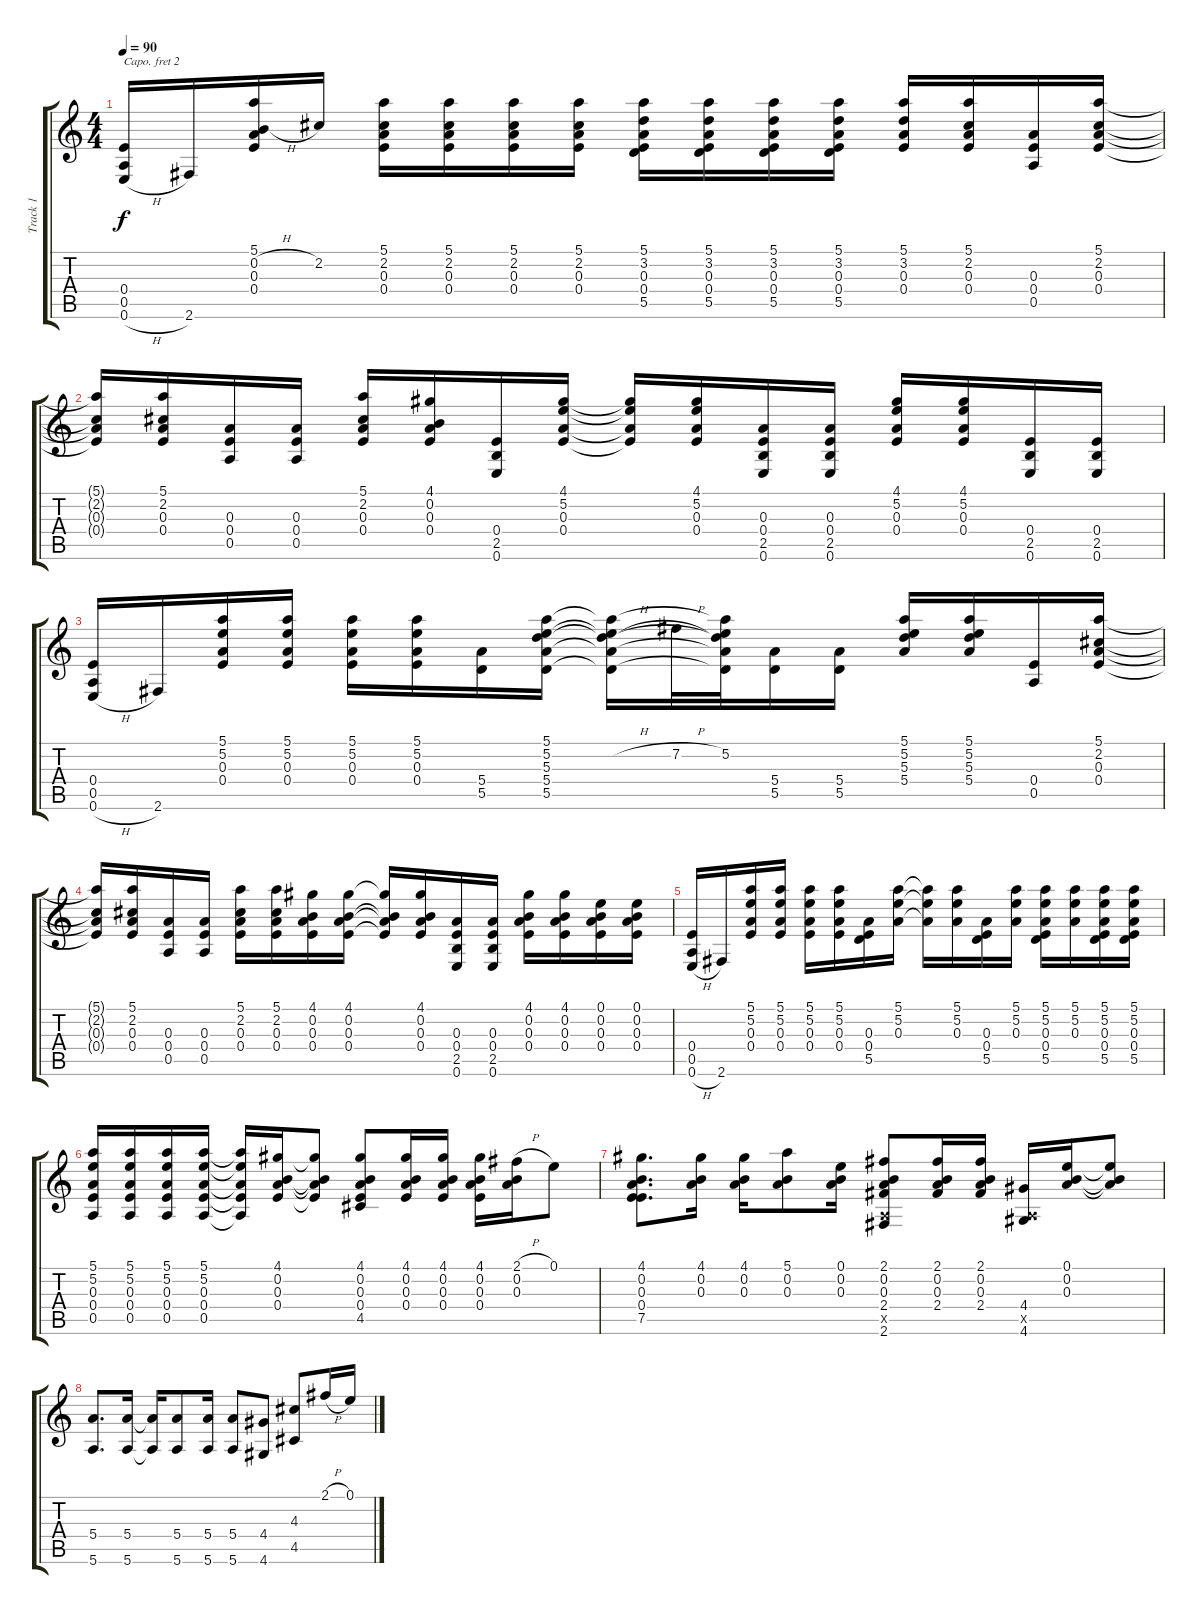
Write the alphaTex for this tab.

\track ("Track 1" "Track 1") {instrument acousticguitarsteel}
\staff {score tabs}
\capo 2
\tuning (D4 A3 G3 D3 G2 D2) {hide}
\ts (4 4)
\tempo 90
\clef g2
\ks c
(0.4 0.5 0.6{h}).16{dy f} 2.6.16 (5.1 0.2{h} 0.3 0.4).16 2.2.16 (5.1 2.2 0.3 0.4).16 (5.1 2.2 0.3 0.4).16 (5.1 2.2 0.3 0.4).16 (5.1 2.2 0.3 0.4).16 (5.1 3.2 0.3 0.4 5.5).16 (5.1 3.2 0.3 0.4 5.5).16 (5.1 3.2 0.3 0.4 5.5).16 (5.1 3.2 0.3 0.4 5.5).16 (5.1 3.2 0.3 0.4).16 (5.1 2.2 0.3 0.4).16 (0.3 0.4 0.5).16 (5.1 2.2 0.3 0.4).16 |
(5.1{t} 2.2{t} 0.3{t} 0.4{t}).16 (5.1 2.2 0.3 0.4).16 (0.3 0.4 0.5).16 (0.3 0.4 0.5).16 (5.1 2.2 0.3 0.4).16 (4.1 0.2 0.3 0.4).16 (0.4 2.5 0.6).16 (4.1 5.2 0.3 0.4).16 (4.1{t} 5.2{t} 0.3{t} 0.4{t}).16 (4.1 5.2 0.3 0.4).16 (0.3 0.4 2.5 0.6).16 (0.3 0.4 2.5 0.6).16 (4.1 5.2 0.3 0.4).16 (4.1 5.2 0.3 0.4).16 (0.4 2.5 0.6).16 (0.4 2.5 0.6).16 |
(0.4 0.5 0.6{h}).16 2.6.16 (5.1 5.2 0.3 0.4).16 (5.1 5.2 0.3 0.4).16 (5.1 5.2 0.3 0.4).16 (5.1 5.2 0.3 0.4).16 (5.4 5.5).16 (5.1 5.2 5.3 5.4 5.5).16 (5.1{t} 5.2{h t} 5.3{t} 5.4{t} 5.5{t}).16 7.2{h}.32 (5.1{t} 5.2 5.3{t} 5.4{t} 5.5{t}).32 (5.4 5.5).16 (5.4 5.5).16 (5.1 5.2 5.3 5.4).16 (5.1 5.2 5.3 5.4).16 (0.4 0.5).16 (5.1 2.2 0.3 0.4).16 |
(5.1{t} 2.2{t} 0.3{t} 0.4{t}).16 (5.1 2.2 0.3 0.4).16 (0.3 0.4 0.5).16 (0.3 0.4 0.5).16 (5.1 2.2 0.3 0.4).16 (5.1 2.2 0.3 0.4).16 (4.1 0.2 0.3 0.4).16 (4.1 0.2 0.3 0.4).16 (4.1{t} 0.2{t} 0.3{t} 0.4{t}).16 (4.1 0.2 0.3 0.4).16 (0.3 0.4 2.5 0.6).16 (0.3 0.4 2.5 0.6).16 (4.1 0.2 0.3 0.4).16 (4.1 0.2 0.3 0.4).16 (0.1 0.2 0.3 0.4).16 (0.1 0.2 0.3 0.4).16 |
(0.4 0.5 0.6{h}).16 2.6.16 (5.1 5.2 0.3 0.4).16 (5.1 5.2 0.3 0.4).16 (5.1 5.2 0.3 0.4).16 (5.1 5.2 0.3 0.4).16 (0.3 0.4 5.5).16 (5.1 5.2 0.3).16 (5.1{t} 5.2{t} 0.3{t}).16 (5.1 5.2 0.3).16 (0.3 0.4 5.5).16 (5.1 5.2 0.3).16 (5.1 5.2 0.3 0.4 5.5).16 (5.1 5.2 0.3).16 (5.1 5.2 0.3 0.4 5.5).16 (5.1 5.2 0.3 0.4 5.5).16 |
(5.1 5.2 0.3 0.4 0.5).16 (5.1 5.2 0.3 0.4 0.5).16 (5.1 5.2 0.3 0.4 0.5).16 (5.1 5.2 0.3 0.4 0.5).16 (5.1{t} 5.2{t} 0.3{t} 0.4{t} 0.5{t}).16 (4.1 0.2 0.3 0.4).16 (4.1{t} 0.2{t} 0.3{t} 0.4{t}).8 (4.1 0.2 0.3 0.4 4.5).8 (4.1 0.2 0.3 0.4).16 (4.1 0.2 0.3 0.4).16 (4.1 0.2 0.3 0.4).16 (2.1{h} 0.2 0.3).16 0.1.8 |
(4.1 0.2 0.3 0.4 7.5).8{d} (4.1 0.2 0.3).16 (4.1 0.2 0.3).16 (5.1 0.2 0.3).8 (0.1 0.2 0.3).16 (2.1 0.2 0.3 2.4 0.5{x} 2.6).8 (2.1 0.2 0.3 2.4).16 (2.1 0.2 0.3 2.4).16 (4.4 0.5{x} 4.6).16 (0.1 0.2 0.3).16 (0.1{t} 0.2{t} 0.3{t}).8 |
(5.4 5.6).8{d} (5.4 5.6).16 (5.4{t} 5.6{t}).16 (5.4 5.6).8 (5.4 5.6).16 (5.4 5.6).8 (4.4 4.6).8 (4.3 4.5).8 2.1{h}.16 0.1.16
